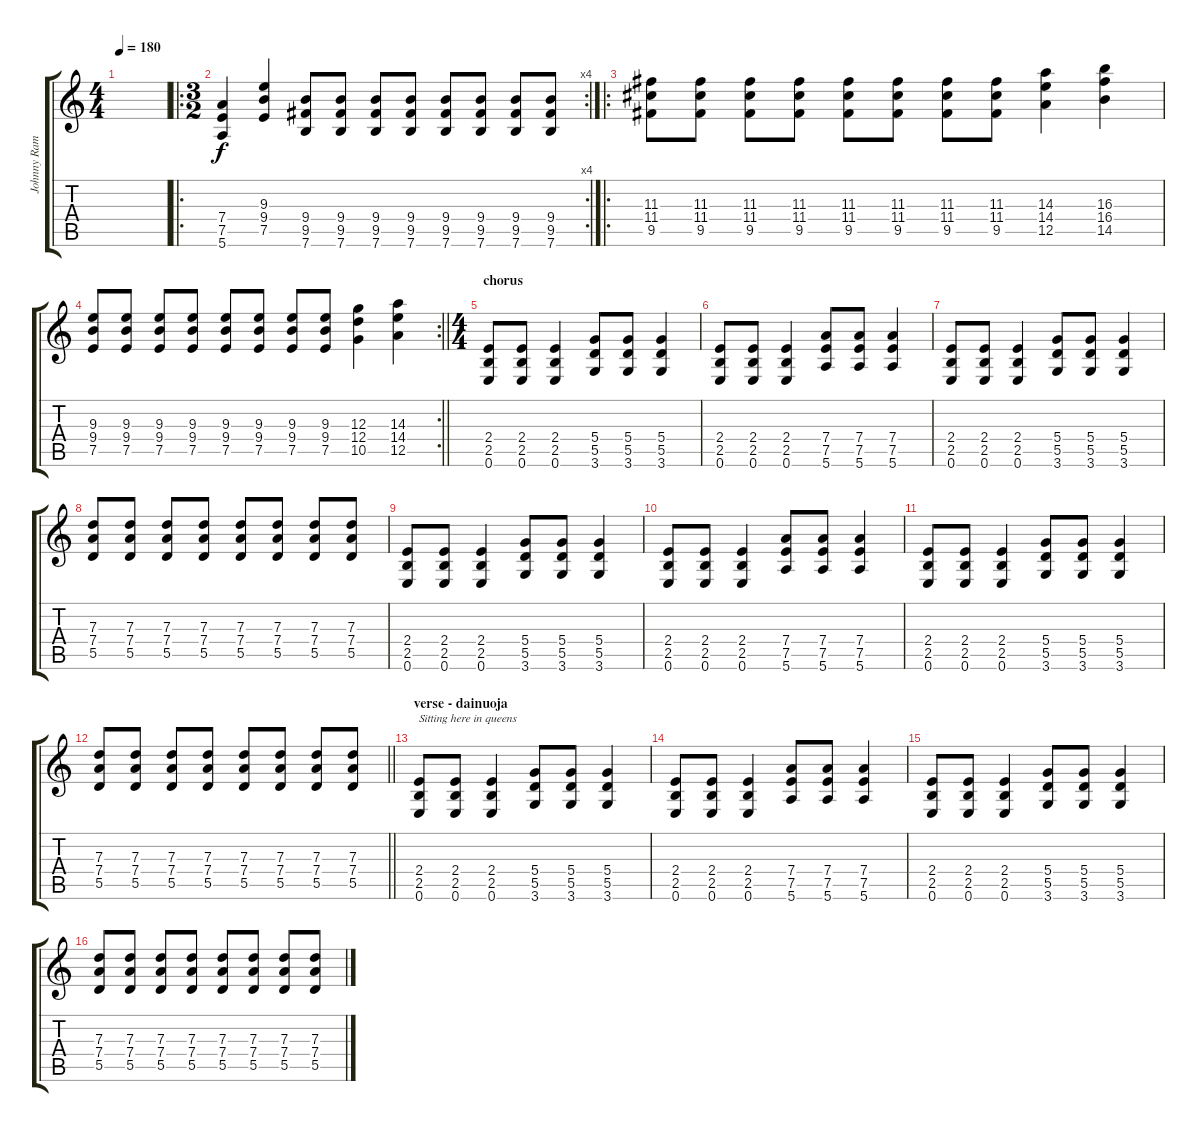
\track ("Johnny Ramone" "Johnny Ram") {instrument overdrivenguitar}
\staff {score tabs}
\tuning (E4 B3 G3 D3 A2 E2) {hide}
\ts (4 4)
\tempo 180
\clef g2
\ks c
|
\ro
\rc 4
\ts (3 2)
(7.4 7.5 5.6).4 (9.3 9.4 7.5).4 (9.4 9.5 7.6).8 (9.4 9.5 7.6).8 (9.4 9.5 7.6).8 (9.4 9.5 7.6).8 (9.4 9.5 7.6).8 (9.4 9.5 7.6).8 (9.4 9.5 7.6).8 (9.4 9.5 7.6).8 |
\ro
(11.3 11.4 9.5).8 (11.3 11.4 9.5).8 (11.3 11.4 9.5).8 (11.3 11.4 9.5).8 (11.3 11.4 9.5).8 (11.3 11.4 9.5).8 (11.3 11.4 9.5).8 (11.3 11.4 9.5).8 (14.3 14.4 12.5).4 (16.3 16.4 14.5).4 |
\rc 2
\barLineRight lightlight
(9.3 9.4 7.5).8 (9.3 9.4 7.5).8 (9.3 9.4 7.5).8 (9.3 9.4 7.5).8 (9.3 9.4 7.5).8 (9.3 9.4 7.5).8 (9.3 9.4 7.5).8 (9.3 9.4 7.5).8 (12.3 12.4 10.5).4 (14.3 14.4 12.5).4 |
\ts (4 4)
\section ("" "chorus")
(2.4 2.5 0.6).8 (2.4 2.5 0.6).8 (2.4 2.5 0.6).4 (5.4 5.5 3.6).8 (5.4 5.5 3.6).8 (5.4 5.5 3.6).4 |
(2.4 2.5 0.6).8 (2.4 2.5 0.6).8 (2.4 2.5 0.6).4 (7.4 7.5 5.6).8 (7.4 7.5 5.6).8 (7.4 7.5 5.6).4 |
(2.4 2.5 0.6).8 (2.4 2.5 0.6).8 (2.4 2.5 0.6).4 (5.4 5.5 3.6).8 (5.4 5.5 3.6).8 (5.4 5.5 3.6).4 |
(7.3 7.4 5.5).8 (7.3 7.4 5.5).8 (7.3 7.4 5.5).8 (7.3 7.4 5.5).8 (7.3 7.4 5.5).8 (7.3 7.4 5.5).8 (7.3 7.4 5.5).8 (7.3 7.4 5.5).8 |
(2.4 2.5 0.6).8 (2.4 2.5 0.6).8 (2.4 2.5 0.6).4 (5.4 5.5 3.6).8 (5.4 5.5 3.6).8 (5.4 5.5 3.6).4 |
(2.4 2.5 0.6).8 (2.4 2.5 0.6).8 (2.4 2.5 0.6).4 (7.4 7.5 5.6).8 (7.4 7.5 5.6).8 (7.4 7.5 5.6).4 |
(2.4 2.5 0.6).8 (2.4 2.5 0.6).8 (2.4 2.5 0.6).4 (5.4 5.5 3.6).8 (5.4 5.5 3.6).8 (5.4 5.5 3.6).4 |
\barLineRight lightlight
(7.3 7.4 5.5).8 (7.3 7.4 5.5).8 (7.3 7.4 5.5).8 (7.3 7.4 5.5).8 (7.3 7.4 5.5).8 (7.3 7.4 5.5).8 (7.3 7.4 5.5).8 (7.3 7.4 5.5).8 |
\section ("" "verse - dainuoja")
(2.4 2.5 0.6).8{txt "Sitting here in queens"} (2.4 2.5 0.6).8 (2.4 2.5 0.6).4 (5.4 5.5 3.6).8 (5.4 5.5 3.6).8 (5.4 5.5 3.6).4 |
(2.4 2.5 0.6).8 (2.4 2.5 0.6).8 (2.4 2.5 0.6).4 (7.4 7.5 5.6).8 (7.4 7.5 5.6).8 (7.4 7.5 5.6).4 |
(2.4 2.5 0.6).8 (2.4 2.5 0.6).8 (2.4 2.5 0.6).4 (5.4 5.5 3.6).8 (5.4 5.5 3.6).8 (5.4 5.5 3.6).4 |
(7.3 7.4 5.5).8 (7.3 7.4 5.5).8 (7.3 7.4 5.5).8 (7.3 7.4 5.5).8 (7.3 7.4 5.5).8 (7.3 7.4 5.5).8 (7.3 7.4 5.5).8 (7.3 7.4 5.5).8
